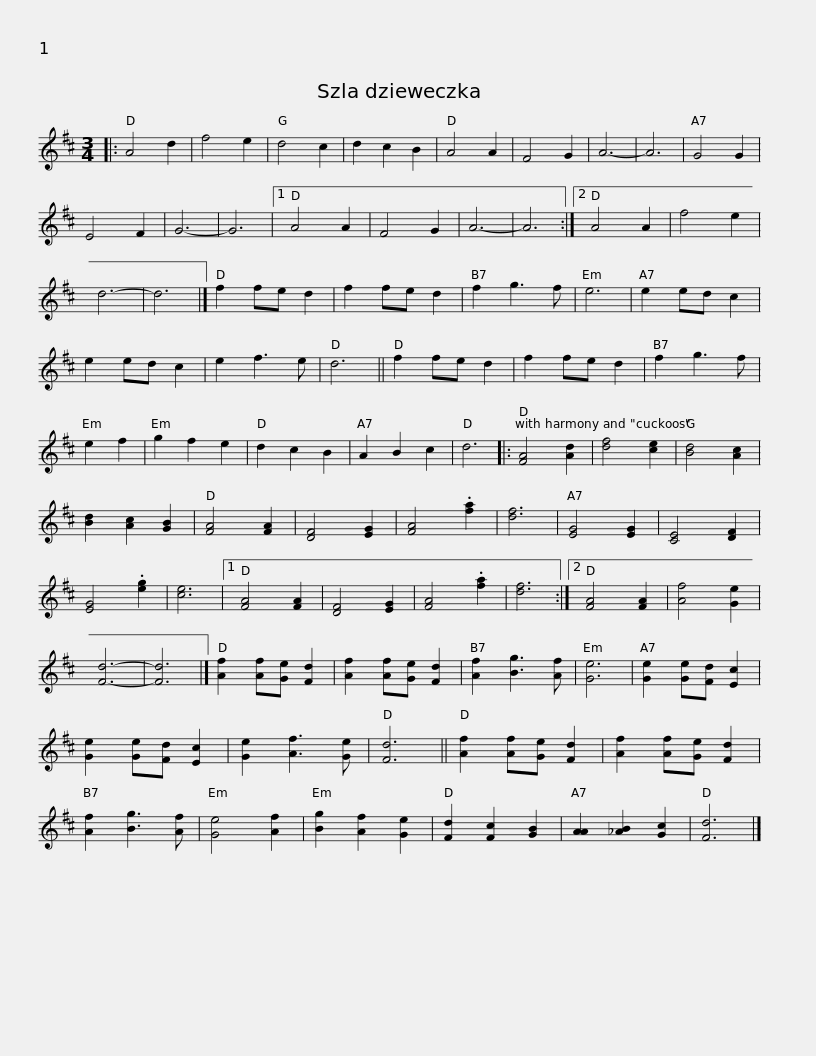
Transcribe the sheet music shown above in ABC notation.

X:1
L:1/8
M:3/4
I:linebreak $
K:D
V:1 treble
V:1
|: A4 d2 | f4 e2 | d4 c2 | d2 c2 B2 | A4 A2 | %5
 F4 G2 | A6- | A6 | G4 G2 | E4 F2 | %10
 G6- | G6 |1 A4 A2 | F4 G2 | A6- | %15
 A6 :|2$ A4 A2 | f4 e2 | d6- | d6 |] %20
 f2 fe d2 | f2 fe d2 | f2 g3 f | e6 | e2 ed c2 | %25
 e2 ed c2 | e2 f3 e | d6 || f2 fe d2 |$ f2 fe d2 | %30
 f2 g3 f | e2 f2 | g2 f2 e2 | d2 c2 B2 | A2 B2 c2 | %35
 d6 |: [FA]4 [Ad]2 | [df]4 [ce]2 | [Bd]4 [Ac]2 | [Bd]2 [Ac]2 [GB]2 | %40
 [FA]4 [FA]2 | [DF]4 [EG]2 | [FA]4 .[fa]2 |$ [df]6 | [EG]4 [EG]2 | %45
 [CE]4 [DF]2 | [EG]4 .[eg]2 | [ce]6 |1 [FA]4 [FA]2 | [DF]4 [EG]2 | %50
 [FA]4 .[fa]2 | [df]6 :|2 [FA]4 [FA]2 | [Af]4 [Ge]2 | [Fd]6- | %55
 [Fd]6 |] [Af]2 [Af][Ge] [Fd]2 | [Af]2 [Af][Ge] [Fd]2 |$ [Af]2 [Bg]3 [Af] | [Ge]6 | %60
 [Ge]2 [Ge][Fd] [Ec]2 | [Ge]2 [Ge][Fd] [Ec]2 | [Ge]2 [Af]3 [Ge] | [Fd]6 || [Af]2 [Af][Ge] [Fd]2 | %65
 [Af]2 [Af][Ge] [Fd]2 | [Af]2 [Bg]3 [Af] | [Ge]4 [Af]2 | [Bg]2 [Af]2 [Ge]2 | [Fd]2 [Fc]2 [GB]2 |$ %70
 [AA]2 [_AB]2 [Gc]2 | [Fd]6 |] %72
